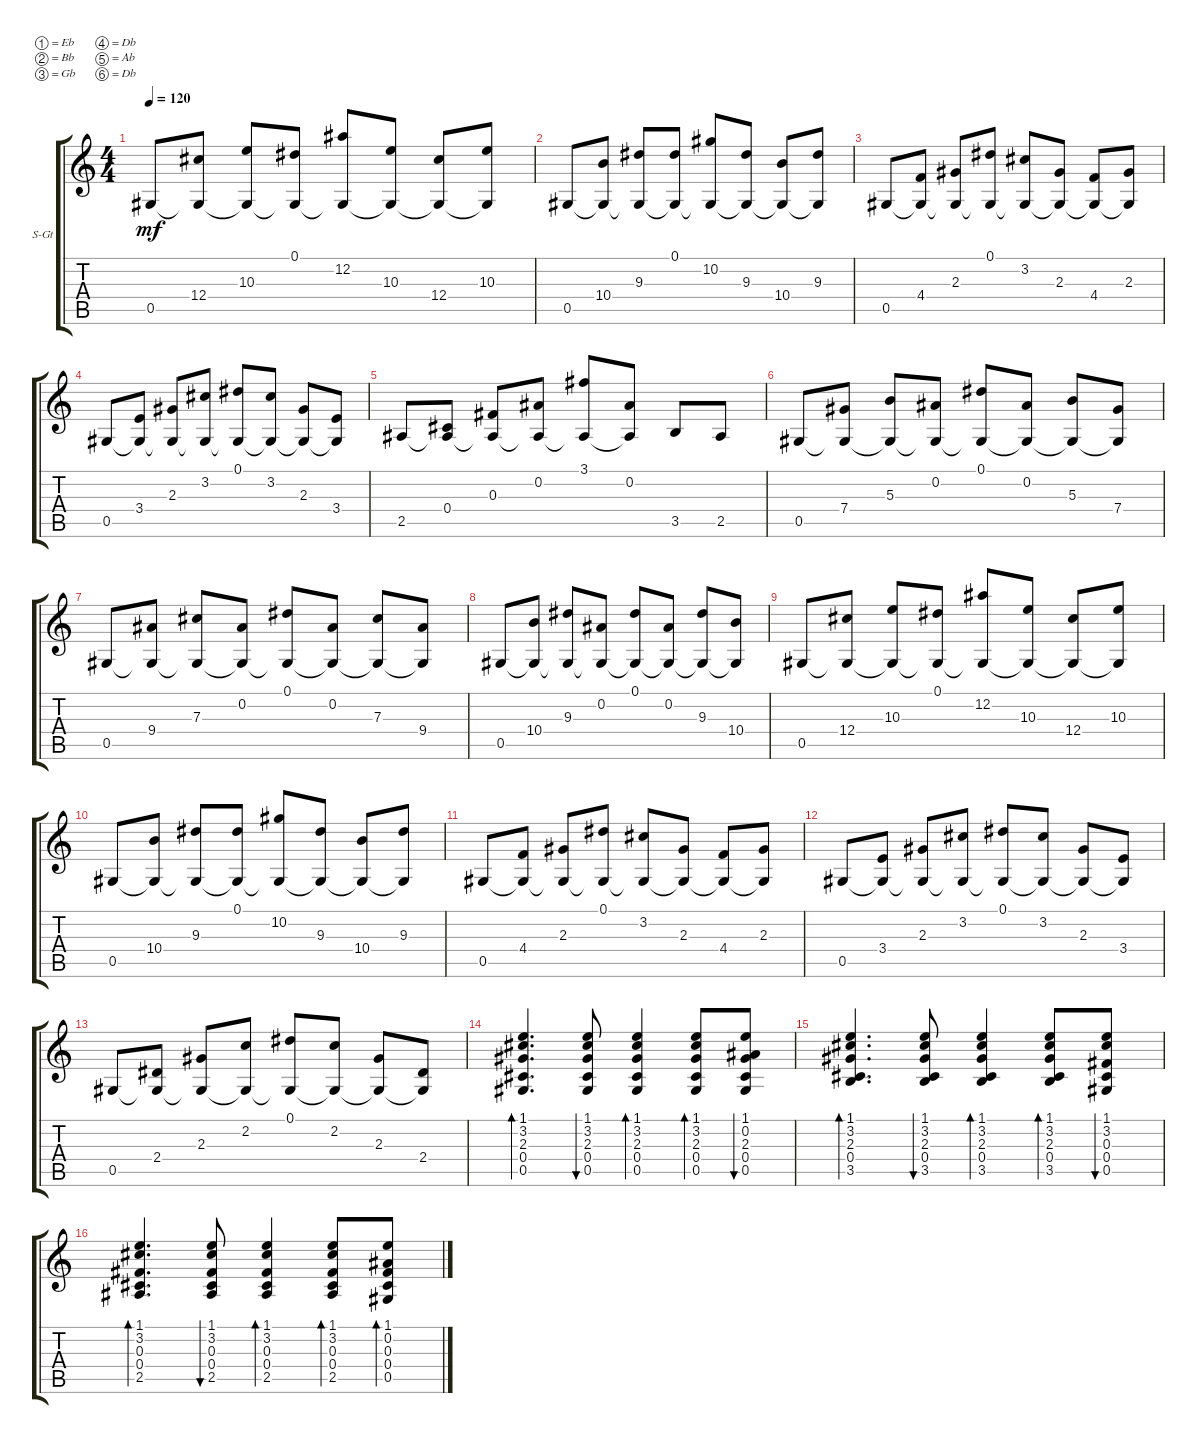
\defaultSystemsLayout 4
\bracketExtendMode groupsimilarinstruments
\firstSystemTrackNameOrientation horizontal
\otherSystemsTrackNameOrientation horizontal
\track ("12 Струнка" "S-Gt") {instrument acousticguitarsteel}
\staff {score tabs}
\tuning (Eb4 Bb3 Gb3 Db3 Ab2 Db2)
\ts (4 4)
\tempo 120
\clef g2
\ks c
0.5.8{dy mf} (12.4 0.5{t}).8 (10.3 0.5{t}).8 (0.1 0.5{t}).8 (12.2 0.5{t}).8 (10.3 0.5{t}).8 (12.4 0.5{t}).8 (10.3 0.5{t}).8 |
0.5.8 (10.4 0.5{t}).8 (9.3 0.5{t}).8 (0.1 0.5{t}).8 (10.2 0.5{t}).8 (9.3 0.5{t}).8 (10.4 0.5{t}).8 (9.3 0.5{t}).8 |
0.5.8 (4.4 0.5{t}).8 (2.3 0.5{t}).8 (0.1 0.5{t}).8 (3.2 0.5{t}).8 (2.3 0.5{t}).8 (4.4 0.5{t}).8 (2.3 0.5{t}).8 |
0.5.8 (3.4 0.5{t}).8 (2.3 0.5{t}).8 (3.2 0.5{t}).8 (0.1 0.5{t}).8 (3.2 0.5{t}).8 (2.3 0.5{t}).8 (3.4 0.5{t}).8 |
2.5.8 (0.4 2.5{t}).8 (0.3 2.5{t}).8 (0.2 2.5{t}).8 (3.1 2.5{t}).8 (0.2 2.5{t}).8 3.5.8 2.5.8 |
0.5.8 (7.4 0.5{t}).8 (5.3 0.5{t}).8 (0.2 0.5{t}).8 (0.1 0.5{t}).8 (0.2 0.5{t}).8 (5.3 0.5{t}).8 (7.4 0.5{t}).8 |
0.5.8 (9.4 0.5{t}).8 (7.3 0.5{t}).8 (0.2 0.5{t}).8 (0.1 0.5{t}).8 (0.2 0.5{t}).8 (7.3 0.5{t}).8 (9.4 0.5{t}).8 |
0.5.8 (10.4 0.5{t}).8 (9.3 0.5{t}).8 (0.2 0.5{t}).8 (0.1 0.5{t}).8 (0.2 0.5{t}).8 (9.3 0.5{t}).8 (10.4 0.5{t}).8 |
0.5.8 (12.4 0.5{t}).8 (10.3 0.5{t}).8 (0.1 0.5{t}).8 (12.2 0.5{t}).8 (10.3 0.5{t}).8 (12.4 0.5{t}).8 (10.3 0.5{t}).8 |
0.5.8 (10.4 0.5{t}).8 (9.3 0.5{t}).8 (0.1 0.5{t}).8 (10.2 0.5{t}).8 (9.3 0.5{t}).8 (10.4 0.5{t}).8 (9.3 0.5{t}).8 |
0.5.8 (4.4 0.5{t}).8 (2.3 0.5{t}).8 (0.1 0.5{t}).8 (3.2 0.5{t}).8 (2.3 0.5{t}).8 (4.4 0.5{t}).8 (2.3 0.5{t}).8 |
0.5.8 (3.4 0.5{t}).8 (2.3 0.5{t}).8 (3.2 0.5{t}).8 (0.1 0.5{t}).8 (3.2 0.5{t}).8 (2.3 0.5{t}).8 (3.4 0.5{t}).8 |
0.5.8 (2.4 0.5{t}).8 (2.3 0.5{t}).8 (2.2 0.5{t}).8 (0.1 0.5{t}).8 (2.2 0.5{t}).8 (2.3 0.5{t}).8 (2.4 0.5{t}).8 |
(1.1 3.2 2.3 0.4 0.5).4{d bd 30} (1.1 3.2 2.3 0.4 0.5).8{bu 30} (1.1 3.2 2.3 0.4 0.5).4{bd 30} (1.1 3.2 2.3 0.4 0.5).8{bd 30} (1.1 0.2 2.3 0.4 0.5).8{bu 30} |
(1.1 3.2 2.3 0.4 3.5).4{d bd 30} (1.1 3.2 2.3 0.4 3.5).8{bu 30} (1.1 3.2 2.3 0.4 3.5).4{bd 30} (1.1 3.2 2.3 0.4 3.5).8{bd 30} (1.1 3.2 0.3 0.4 0.5).8{bu 30} |
(1.1 3.2 0.3 0.4 2.5).4{d bd 30} (1.1 3.2 0.3 0.4 2.5).8{bu 30} (1.1 3.2 0.3 0.4 2.5).4{bd 30} (1.1 3.2 0.3 0.4 2.5).8{bd 30} (1.1 0.2 0.3 0.4 0.5).8{bd 30}
